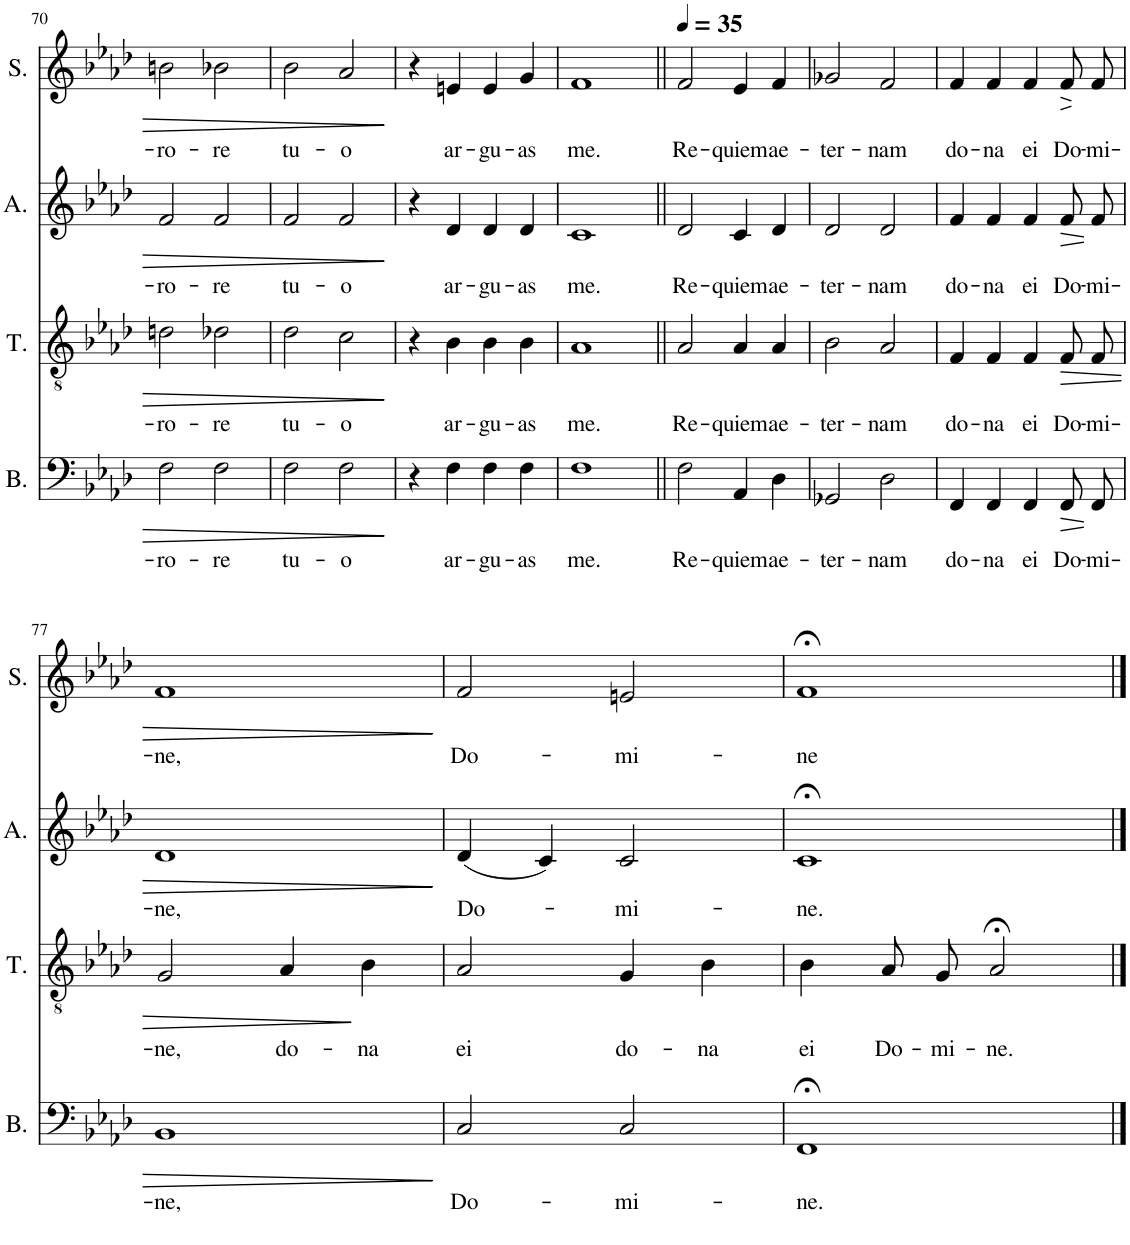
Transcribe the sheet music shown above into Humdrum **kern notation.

**kern	**text	**dynam	**kern	**text	**dynam	**kern	**text	**dynam	**kern	**text	**dynam
*part4	*part4	*part4	*part3	*part3	*part3	*part2	*part2	*part2	*part1	*part1	*part1
*staff4	*staff4	*staff4	*staff3	*staff3	*staff3	*staff2	*staff2	*staff2	*staff1	*staff1	*staff1
*I"B.	*	*	*I"T.	*	*	*I"A.	*	*	*I"S.	*	*
*I'B.	*	*	*I'T.	*	*	*I'A.	*	*	*I'S.	*	*
!!LO:PB:g=z
*clefF4	*	*	*clefGv2	*	*	*clefG2	*	*	*clefG2	*	*
*k[b-e-a-d-]	*	*	*k[b-e-a-d-]	*	*	*k[b-e-a-d-]	*	*	*k[b-e-a-d-]	*	*
*M4/4	*	*	*M4/4	*	*	*M4/4	*	*	*M4/4	*	*
=70	=70	=70	=70	=70	=70	=70	=70	=70	=70	=70	=70
!	!LO:LY:b	!	!	!LO:LY:b	!	!	!LO:LY:b	!	!	!LO:LY:b	!
2F\	-ro-	.	2dn\	-ro-	.	2f/	-ro-	.	2bn\	-ro-	.
!	!LO:LY:b	!	!	!LO:LY:b	!	!	!LO:LY:b	!	!	!LO:LY:b	!
2F\	-re	.	2d-X\	-re	.	2f/	-re	.	2b-X\	-re	.
=71	=71	=71	=71	=71	=71	=71	=71	=71	=71	=71	=71
!	!LO:LY:b	!	!	!LO:LY:b	!	!	!LO:LY:b	!	!	!LO:LY:b	!
2F\	tu-	.	2d-\	tu-	.	2f/	tu-	.	2b-\	tu-	.
!	!LO:LY:b	!	!	!LO:LY:b	!	!	!LO:LY:b	!	!	!LO:LY:b	!
2F\	-o	.	2c\	-o	.	2f/	-o	.	2a-/	-o	.
=72	=72	=72	=72	=72	=72	=72	=72	=72	=72	=72	=72
4r	.	.	4r	.	.	4r	.	.	4r	.	.
!	!LO:LY:b	!	!	!LO:LY:b	!	!	!LO:LY:b	!	!	!LO:LY:b	!
4F\	ar-	.	4B-\	ar-	.	4d-/	ar-	.	4en/	ar-	.
!	!LO:LY:b	!	!	!LO:LY:b	!	!	!LO:LY:b	!	!	!LO:LY:b	!
4F\	-gu-	.	4B-\	-gu-	.	4d-/	-gu-	.	4e/	-gu-	.
!	!LO:LY:b	!	!	!LO:LY:b	!	!	!LO:LY:b	!	!	!LO:LY:b	!
4F\	-as	.	4B-\	-as	.	4d-/	-as	.	4g/	-as	.
=73	=73	=73	=73	=73	=73	=73	=73	=73	=73	=73	=73
!	!LO:LY:b	!	!	!LO:LY:b	!	!	!LO:LY:b	!	!	!LO:LY:b	!
1F	me.	.	1A-	me.	.	1c	me.	.	1f	me.	.
=74||	=74||	=74||	=74||	=74||	=74||	=74||	=74||	=74||	=74||	=74||	=74||
*	*	*	*	*	*	*	*	*	*MM35	*	*
!	!LO:LY:b	!	!	!LO:LY:b	!	!	!LO:LY:b	!	!	!LO:LY:b	!
2F\	Re-	.	2A-/	Re-	.	2d-/	Re-	.	2f/	Re-	.
!	!LO:LY:b	!	!	!LO:LY:b	!	!	!LO:LY:b	!	!	!LO:LY:b	!
4AA-/	-quiem	.	4A-/	-quiem	.	4c/	-quiem	.	4e-/	-quiem	.
!	!LO:LY:b	!	!	!LO:LY:b	!	!	!LO:LY:b	!	!	!LO:LY:b	!
4D-\	ae-	.	4A-/	ae-	.	4d-/	ae-	.	4f/	ae-	.
=75	=75	=75	=75	=75	=75	=75	=75	=75	=75	=75	=75
!	!LO:LY:b	!	!	!LO:LY:b	!	!	!LO:LY:b	!	!	!LO:LY:b	!
2GG-X/	-ter-	.	2B-\	-ter-	.	2d-/	-ter-	.	2g-X/	-ter-	.
!	!LO:LY:b	!	!	!LO:LY:b	!	!	!LO:LY:b	!	!	!LO:LY:b	!
2D-\	-nam	.	2A-/	-nam	.	2d-/	-nam	.	2f/	-nam	.
=76	=76	=76	=76	=76	=76	=76	=76	=76	=76	=76	=76
!	!LO:LY:b	!	!	!LO:LY:b	!	!	!LO:LY:b	!	!	!LO:LY:b	!
4FF/	do-	.	4F/	do-	.	4f/	do-	.	4f/	do-	.
!	!LO:LY:b	!	!	!LO:LY:b	!	!	!LO:LY:b	!	!	!LO:LY:b	!
4FF/	-na	.	4F/	-na	.	4f/	-na	.	4f/	-na	.
!	!LO:LY:b	!	!	!LO:LY:b	!	!	!LO:LY:b	!	!	!LO:LY:b	!
4FF/	ei	.	4F/	ei	.	4f/	ei	.	4f/	ei	.
!	!LO:LY:b	!LO:HP:b	!	!LO:LY:b	!LO:HP:b	!	!LO:LY:b	!LO:HP:b	!	!LO:LY:b	!LO:HP:b
8FF/L	Do-	>	8F/L	Do-	>	8f/L	Do-	>	8f/L	Do-	>
!	!LO:LY:b	!	!	!LO:LY:b	!	!	!LO:LY:b	!	!	!LO:LY:b	!
8FF/J	-mi-	.	8F/J	-mi-	.	8f/J	-mi-	.	8f/J	-mi-	.
!!LO:LB:g=z
=77	=77	=77	=77	=77	=77	=77	=77	=77	=77	=77	=77
!	!LO:LY:b	!	!	!LO:LY:b	!	!	!LO:LY:b	!	!	!LO:LY:b	!
1BB-	-ne,	.	2G/	-ne,	.	1d-	-ne,	.	1f	-ne,	.
!	!	!	!	!LO:LY:b	!	!	!	!	!	!	!
.	.	.	4A-/	do-	.	.	.	.	.	.	.
!	!	!	!	!LO:LY:b	!	!	!	!	!	!	!
.	.	.	4B-\	-na	]	.	.	.	.	.	.
.	.	]	.	.	.	.	.	]	.	.	]
=78	=78	=78	=78	=78	=78	=78	=78	=78	=78	=78	=78
!	!LO:LY:b	!	!	!LO:LY:b	!	!	!LO:LY:b	!	!	!LO:LY:b	!
2C/	Do-	.	2A-/	ei	.	(4d-/	Do-	.	2f/	Do-	.
.	.	.	.	.	.	4c/)	.	.	.	.	.
!	!LO:LY:b	!	!	!LO:LY:b	!	!	!LO:LY:b	!	!	!LO:LY:b	!
2C/	-mi-	.	4G/	do-	.	2c/	-mi-	.	2en/	-mi-	.
!	!	!	!	!LO:LY:b	!	!	!	!	!	!	!
.	.	.	4B-\	-na	.	.	.	.	.	.	.
=79	=79	=79	=79	=79	=79	=79	=79	=79	=79	=79	=79
!	!LO:LY:b	!	!	!LO:LY:b	!	!	!LO:LY:b	!	!	!LO:LY:b	!
1FF;<	-ne.	.	4B-\	ei	.	1c;<	-ne.	.	1f;<	-ne	.
!	!	!	!	!LO:LY:b	!	!	!	!	!	!	!
.	.	.	8A-/L	Do-	.	.	.	.	.	.	.
!	!	!	!	!LO:LY:b	!	!	!	!	!	!	!
.	.	.	8G/J	-mi-	.	.	.	.	.	.	.
!	!	!	!	!LO:LY:b	!	!	!	!	!	!	!
.	.	.	2A-;</	-ne.	.	.	.	.	.	.	.
==	==	==	==	==	==	==	==	==	==	==	==
*-	*-	*-	*-	*-	*-	*-	*-	*-	*-	*-	*-
